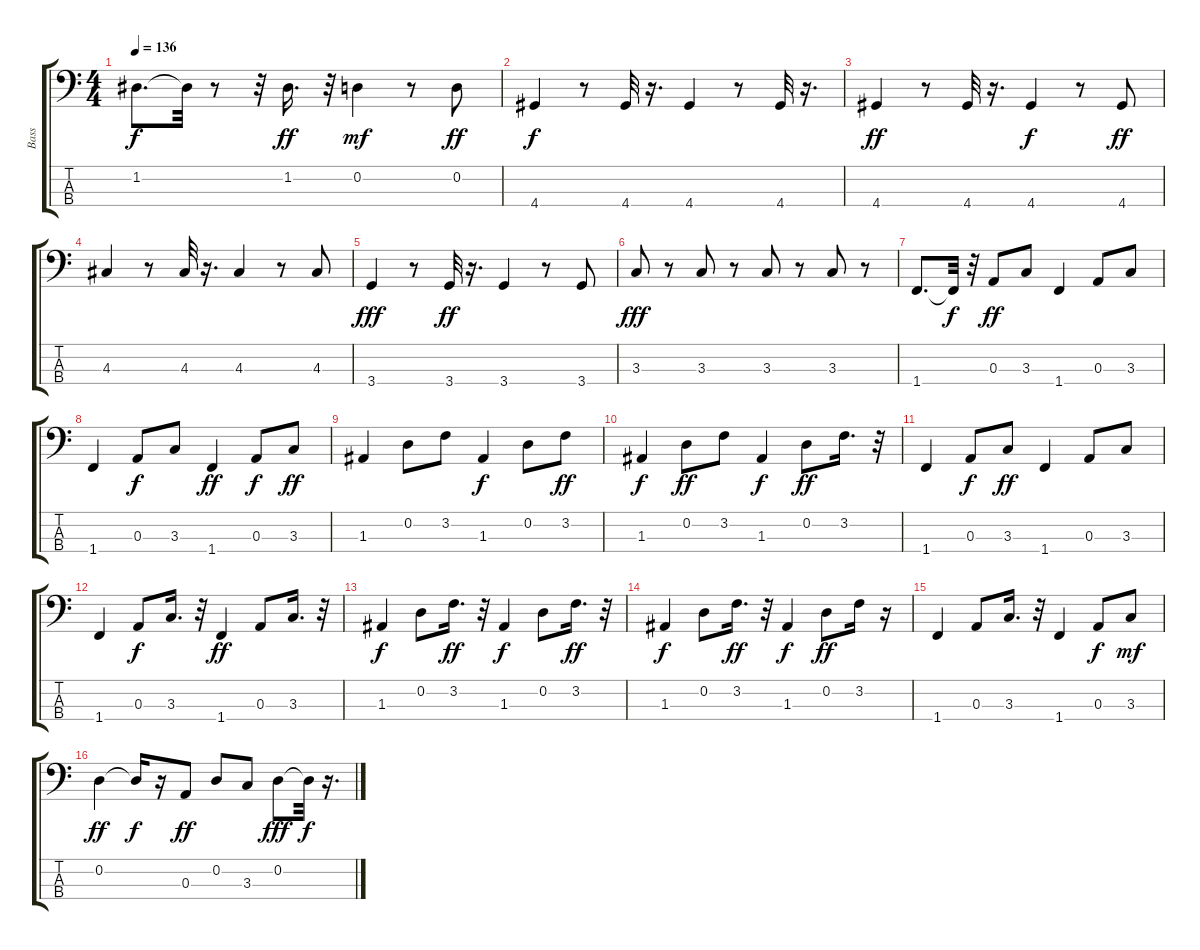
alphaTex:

\track ("Bass" "Bass") {instrument electricbassfinger}
\staff {score tabs}
\tuning (G2 D2 A1 E1) {hide}
\ts (4 4)
\tempo 136
\clef f4
\ks c
1.2.8{d dy f} 1.2{t}.32 r.8 r.32 1.2.16{d dy ff} r.32 0.2.4{dy mf} r.8 0.2.8{dy ff} |
4.4.4{dy f} r.8 4.4.32 r.16{d} 4.4.4 r.8 4.4.32 r.16{d} |
4.4.4{dy ff} r.8 4.4.32 r.16{d} 4.4.4{dy f} r.8 4.4.8{dy ff} |
4.3.4 r.8 4.3.32 r.16{d} 4.3.4 r.8 4.3.8 |
3.4.4{dy fff} r.8 3.4.32{dy ff} r.16{d} 3.4.4 r.8 3.4.8 |
3.3.8{dy fff} r.8 3.3.8 r.8 3.3.8 r.8 3.3.8 r.8 |
1.4.8{d} 1.4{t}.32{dy f} r.32 0.3.8{dy ff} 3.3.8 1.4.4 0.3.8 3.3.8 |
1.4.4 0.3.8{dy f} 3.3.8 1.4.4{dy ff} 0.3.8{dy f} 3.3.8{dy ff} |
1.3.4 0.2.8 3.2.8 1.3.4{dy f} 0.2.8 3.2.8{dy ff} |
1.3.4{dy f} 0.2.8{dy ff} 3.2.8 1.3.4{dy f} 0.2.8{dy ff} 3.2.16{d} r.32 |
1.4.4 0.3.8{dy f} 3.3.8{dy ff} 1.4.4 0.3.8 3.3.8 |
1.4.4 0.3.8{dy f} 3.3.16{d} r.32 1.4.4{dy ff} 0.3.8 3.3.16{d} r.32 |
1.3.4{dy f} 0.2.8 3.2.16{d dy ff} r.32 1.3.4{dy f} 0.2.8 3.2.16{d dy ff} r.32 |
1.3.4{dy f} 0.2.8 3.2.16{d dy ff} r.32 1.3.4{dy f} 0.2.8{dy ff} 3.2.16 r.16 |
1.4.4 0.3.8 3.3.16{d} r.32 1.4.4 0.3.8{dy f} 3.3.8{dy mf} |
0.2.4{dy ff} 0.2{t}.16{dy f} r.16 0.3.8{dy ff} 0.2.8 3.3.8 0.2.8{dy fff} 0.2{t}.32{dy f} r.16{d}
